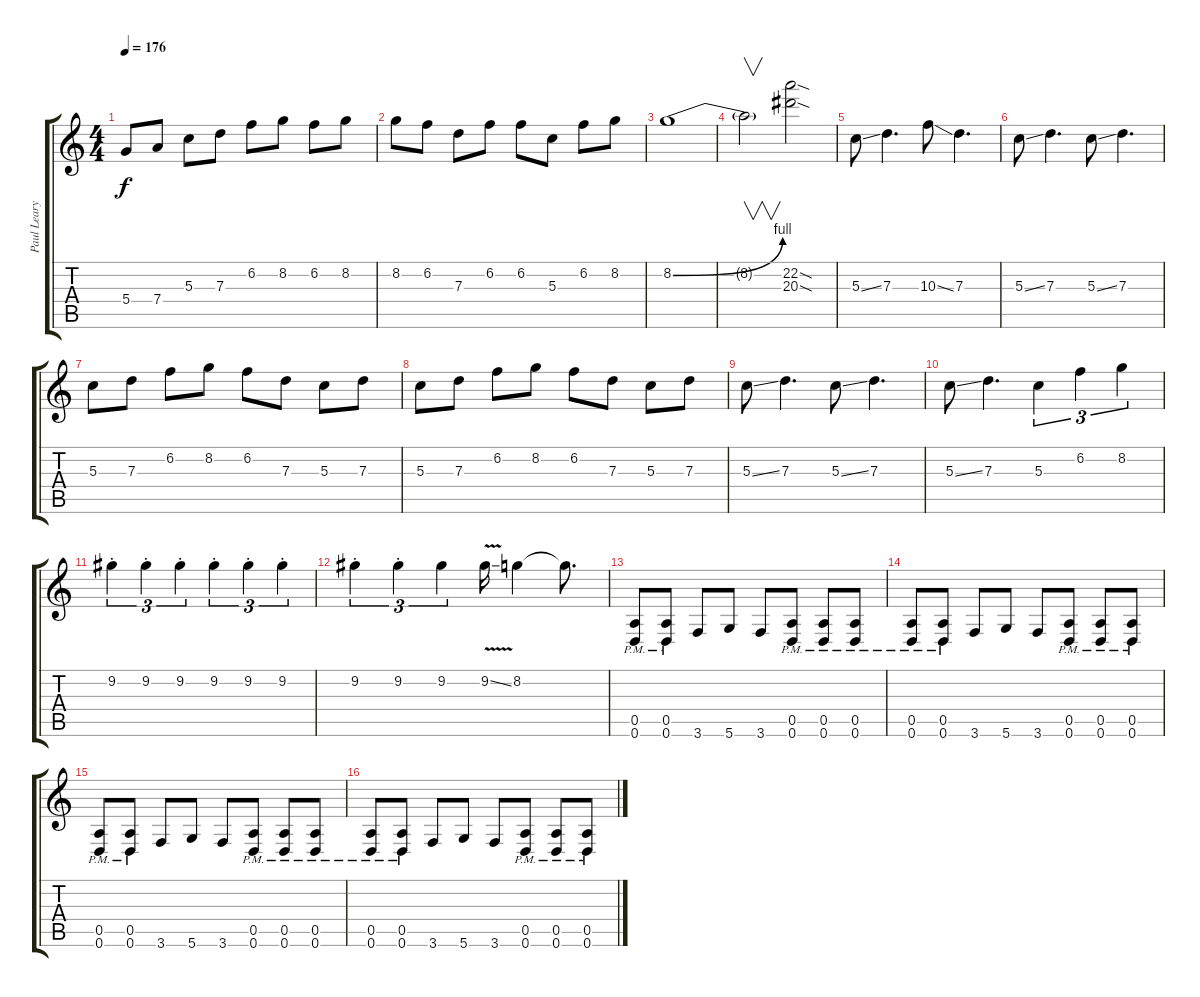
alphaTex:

\track ("Paul Leary" "Paul Leary") {instrument distortionguitar}
\staff {score tabs}
\tuning (E4 B3 G3 D3 A2 D2) {hide}
\ts (4 4)
\tempo 176
\clef g2
\ks c
5.4.8{dy f} 7.4.8 5.3.8 7.3.8 6.2.8 8.2.8 6.2.8 8.2.8 |
8.2.8 6.2.8 7.3.8 6.2.8 6.2.8 5.3.8 6.2.8 8.2.8 |
8.2{be (bend 0 0 60 4)}.1 |
8.2{t}.2{v} (22.2{sod} 20.3{sod}).2 |
5.3{ss}.8 7.3.4{d} 10.3{ss}.8 7.3.4{d} |
5.3{ss}.8 7.3.4{d} 5.3{ss}.8 7.3.4{d} |
5.3.8 7.3.8 6.2.8 8.2.8 6.2.8 7.3.8 5.3.8 7.3.8 |
5.3.8 7.3.8 6.2.8 8.2.8 6.2.8 7.3.8 5.3.8 7.3.8 |
5.3{ss}.8 7.3.4{d} 5.3{ss}.8 7.3.4{d} |
5.3{ss}.8 7.3.4{d} 5.3.4{tu (3 2)} 6.2.4{tu (3 2)} 8.2.4{tu (3 2)} |
9.2{st}.4{tu (3 2)} 9.2{st}.4{tu (3 2)} 9.2{st}.4{tu (3 2)} 9.2{st}.4{tu (3 2)} 9.2{st}.4{tu (3 2)} 9.2{st}.4{tu (3 2)} |
9.2{st}.4{tu (3 2)} 9.2{st}.4{tu (3 2)} 9.2.4{tu (3 2)} 9.2{v ss}.16 8.2.4 8.2{t}.8{d} |
(0.5{pm} 0.6{pm}).8 (0.5{pm} 0.6{pm}).8 3.6.8 5.6.8 3.6.8 (0.5{pm} 0.6{pm}).8 (0.5{pm} 0.6{pm}).8 (0.5{pm} 0.6{pm}).8 |
(0.5{pm} 0.6{pm}).8 (0.5{pm} 0.6{pm}).8 3.6.8 5.6.8 3.6.8 (0.5{pm} 0.6{pm}).8 (0.5{pm} 0.6{pm}).8 (0.5{pm} 0.6{pm}).8 |
(0.5{pm} 0.6{pm}).8 (0.5{pm} 0.6{pm}).8 3.6.8 5.6.8 3.6.8 (0.5{pm} 0.6{pm}).8 (0.5{pm} 0.6{pm}).8 (0.5{pm} 0.6{pm}).8 |
(0.5{pm} 0.6{pm}).8 (0.5{pm} 0.6{pm}).8 3.6.8 5.6.8 3.6.8 (0.5{pm} 0.6{pm}).8 (0.5{pm} 0.6{pm}).8 (0.5{pm} 0.6{pm}).8
